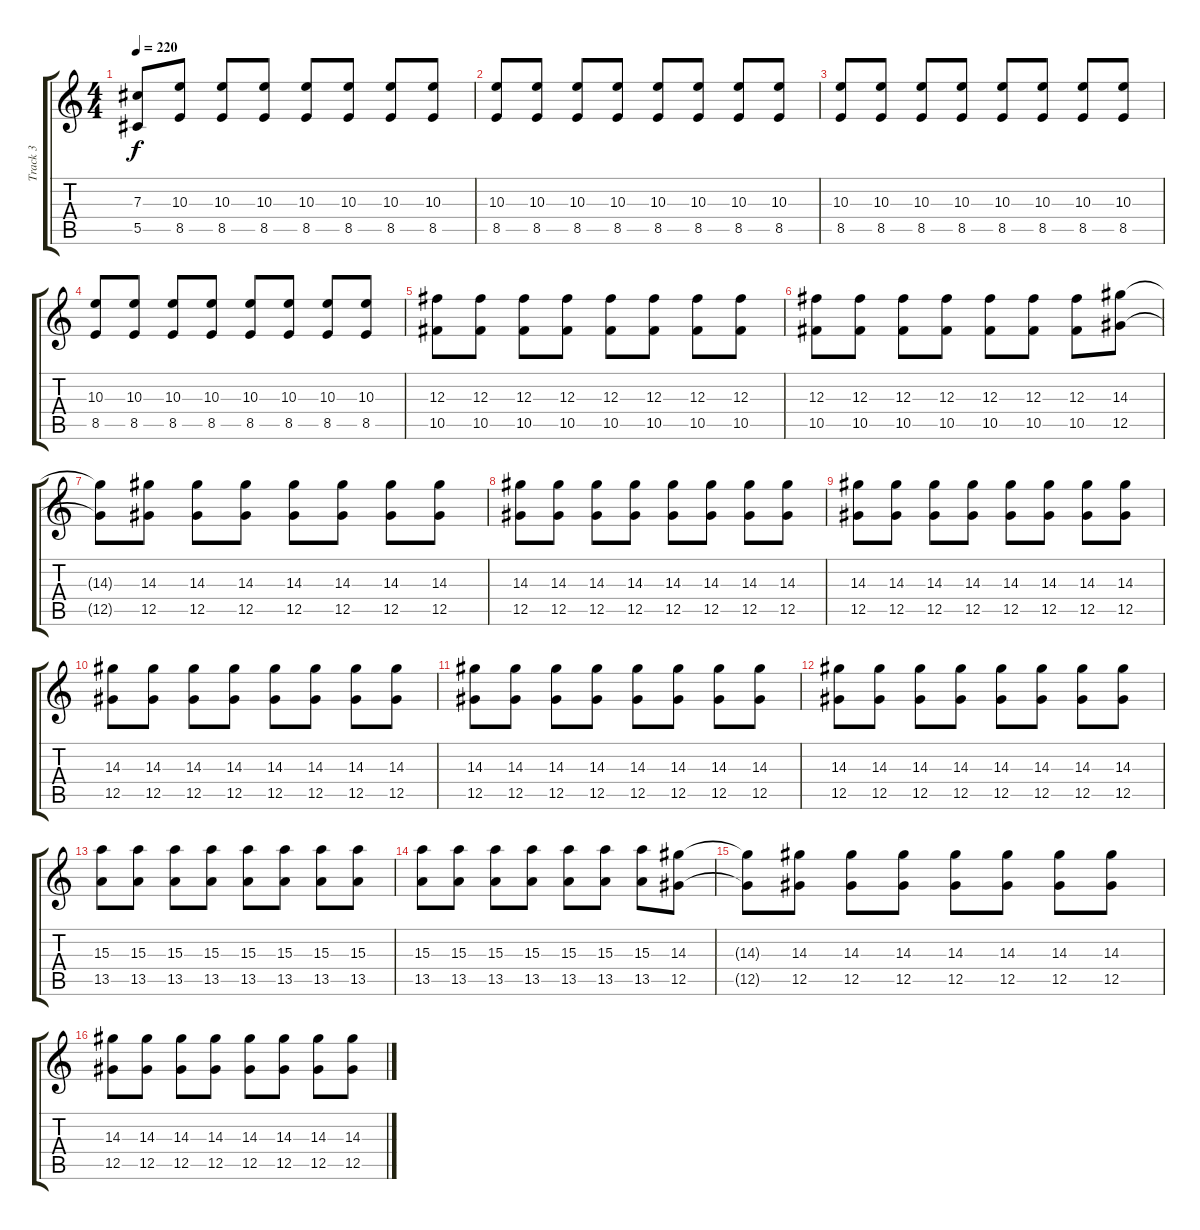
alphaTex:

\track ("Track 3" "Track 3") {instrument electricguitarmuted}
\staff {score tabs}
\tuning (Eb4 Bb3 Gb3 Db3 Ab2 Db2) {hide}
\ts (4 4)
\tempo 220
\clef g2
\ks c
(7.3 5.5).8{dy f instrument electricguitarmuted} (10.3 8.5).8 (10.3 8.5).8 (10.3 8.5).8 (10.3 8.5).8 (10.3 8.5).8 (10.3 8.5).8 (10.3 8.5).8 |
(10.3 8.5).8 (10.3 8.5).8 (10.3 8.5).8 (10.3 8.5).8 (10.3 8.5).8 (10.3 8.5).8 (10.3 8.5).8 (10.3 8.5).8 |
(10.3 8.5).8 (10.3 8.5).8 (10.3 8.5).8 (10.3 8.5).8 (10.3 8.5).8 (10.3 8.5).8 (10.3 8.5).8 (10.3 8.5).8 |
(10.3 8.5).8 (10.3 8.5).8 (10.3 8.5).8 (10.3 8.5).8 (10.3 8.5).8 (10.3 8.5).8 (10.3 8.5).8 (10.3 8.5).8 |
(12.3 10.5).8 (12.3 10.5).8 (12.3 10.5).8 (12.3 10.5).8 (12.3 10.5).8 (12.3 10.5).8 (12.3 10.5).8 (12.3 10.5).8 |
(12.3 10.5).8 (12.3 10.5).8 (12.3 10.5).8 (12.3 10.5).8 (12.3 10.5).8 (12.3 10.5).8 (12.3 10.5).8 (14.3 12.5).8 |
(14.3{t} 12.5{t}).8 (14.3 12.5).8 (14.3 12.5).8 (14.3 12.5).8 (14.3 12.5).8 (14.3 12.5).8 (14.3 12.5).8 (14.3 12.5).8 |
(14.3 12.5).8 (14.3 12.5).8 (14.3 12.5).8 (14.3 12.5).8 (14.3 12.5).8 (14.3 12.5).8 (14.3 12.5).8 (14.3 12.5).8 |
(14.3 12.5).8 (14.3 12.5).8 (14.3 12.5).8 (14.3 12.5).8 (14.3 12.5).8 (14.3 12.5).8 (14.3 12.5).8 (14.3 12.5).8 |
(14.3 12.5).8 (14.3 12.5).8 (14.3 12.5).8 (14.3 12.5).8 (14.3 12.5).8 (14.3 12.5).8 (14.3 12.5).8 (14.3 12.5).8 |
(14.3 12.5).8 (14.3 12.5).8 (14.3 12.5).8 (14.3 12.5).8 (14.3 12.5).8 (14.3 12.5).8 (14.3 12.5).8 (14.3 12.5).8 |
(14.3 12.5).8 (14.3 12.5).8 (14.3 12.5).8 (14.3 12.5).8 (14.3 12.5).8 (14.3 12.5).8 (14.3 12.5).8 (14.3 12.5).8 |
(15.3 13.5).8 (15.3 13.5).8 (15.3 13.5).8 (15.3 13.5).8 (15.3 13.5).8 (15.3 13.5).8 (15.3 13.5).8 (15.3 13.5).8 |
(15.3 13.5).8 (15.3 13.5).8 (15.3 13.5).8 (15.3 13.5).8 (15.3 13.5).8 (15.3 13.5).8 (15.3 13.5).8 (14.3 12.5).8 |
(14.3{t} 12.5{t}).8 (14.3 12.5).8 (14.3 12.5).8 (14.3 12.5).8 (14.3 12.5).8 (14.3 12.5).8 (14.3 12.5).8 (14.3 12.5).8 |
(14.3 12.5).8 (14.3 12.5).8 (14.3 12.5).8 (14.3 12.5).8 (14.3 12.5).8 (14.3 12.5).8 (14.3 12.5).8 (14.3 12.5).8
